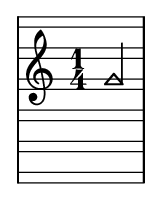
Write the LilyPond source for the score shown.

\version "2.14.0"

\header {
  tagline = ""
}

\paper {
  #(set-paper-size "a10")
}

%Customizing note head stencils based on pitch
%Defining stencils

upTriangle =
#(ly:make-stencil 
	(list 'embedded-ps
    "gsave
      currentpoint translate
      newpath
      -.1875 -.5 moveto
      .65625 .5 lineto
      1.5 -.5 lineto
      closepath
      fill
      grestore" )
    (cons -.1875 1.5)
    (cons -.5 .5)
)

downTriangle =
#(ly:make-stencil 
	(list 'embedded-ps
    "gsave
      currentpoint translate

      newpath
      .08 .34 moveto
      .65625 -.4 lineto
      1.2325 .34 lineto
      closepath
      0.12 setlinewidth
      stroke      

      newpath
      -.0775 .43 moveto
      .65625 -.43 lineto
      1.39 .43 lineto
      closepath
      0.1 setlinewidth
      stroke      
	  
	  newpath
      -.1675 .48 moveto
      .65625 -.48 lineto
      1.48 .48 lineto
      closepath
      0.04 setlinewidth
      stroke

      grestore" )
    (cons -.1875 1.5)
    (cons -.5 .5)
)

upTriLgr = 
#(ly:make-stencil 
	(list 'embedded-ps
    "gsave
      currentpoint translate
      newpath
      -.1875 -.5 moveto
      .65625 .5 lineto
      1.5 -.5 lineto
      closepath
      fill
	  newpath
	  -.5 0 moveto
	  1.8 0 lineto
      closepath
      .19 setlinewidth
      stroke  
      grestore" )
    (cons -.1875 1.5)
    (cons -.5 .5)
)

downTriLgr =
#(ly:make-stencil 
	(list 'embedded-ps
    "gsave
      currentpoint translate
      newpath
      .08 .34 moveto
      .65625 -.4 lineto
      1.2325 .34 lineto
      closepath
      0.12 setlinewidth
      stroke      
      newpath
      -.0775 .43 moveto
      .65625 -.43 lineto
      1.39 .43 lineto
      closepath
      0.1 setlinewidth
      stroke      
	  newpath
      -.1675 .48 moveto
      .65625 -.48 lineto
      1.48 .48 lineto
      closepath
      0.04 setlinewidth
      stroke
	  newpath
	  -.5 0 moveto
	  1.8 0 lineto
      closepath
      .19 setlinewidth
      stroke  
      grestore" )
    (cons -.1875 1.5)
    (cons -.5 .5)
)

%Based on the pitch's semitone, which note head
#(define (semitone-to-stencil semitone)
         (let ((s (modulo semitone 12)))
         	(case s
		((11) upTriLgr)
		((0) downTriLgr)
		(else (if (= (remainder semitone 2) 0) downTriangle upTriangle))
	))
)

%Get the pitch from the grob, convert to semitone, and send it on
#(define (stencil-notehead grob)
   (semitone-to-stencil 
	 (ly:pitch-semitones (ly:event-property (event-cause grob) 'pitch))))


%Begin stem attachment adjustment code
%Assign stem attachment values to variables

upTriUpStem 	= #'(1 . -1)
upTridownStem 	= #'(1 . .9)
downTriUpStem	= #'(1 . .9)
downTriDownStem	= #'(1 . -1)

%Based on the pitch, is the stem up or down, 
%Then based on pitch is the note head an up or down triangle

#(define (pitch-to-stem pitch stemdir)
	(if (= (modulo (ly:pitch-semitones pitch) 2) 1) 
		(if (= UP stemdir) upTriUpStem upTridownStem)		
		(if (= DOWN stemdir) downTriDownStem downTriUpStem)
	)
)

%Get the stem from notehead grob
#(define (notehead-get-notecolumn nhgrob)
   (ly:grob-parent nhgrob X))

#(define (notehead-get-stem nhgrob)
   (let ((notecolumn (notehead-get-notecolumn nhgrob)))
     (ly:grob-object notecolumn 'stem)))

%Get the pitch and stem direction from the grob and send it on
#(define (stem-adjuster nhgrob)
	(pitch-to-stem
	    (ly:event-property (event-cause nhgrob) 'pitch) 
		(ly:grob-property (notehead-get-stem nhgrob) 'direction) ))

%Begin double-stem for half note code
#(define (doubleStemmer grob)
   (if (= 1 (ly:grob-property grob 'duration-log))

		(ly:stencil-combine-at-edge
              (ly:stem::print grob)
              X
              (- (ly:grob-property grob 'direction))
              (ly:stem::print grob)
              -.42 0) ;; note: use .15 for other side

		(ly:stem::print grob)
	)
)

%End customization scripts


upTriangleEmpty =
#(ly:make-stencil 
	(list 'embedded-ps
    "gsave
      currentpoint translate
      newpath
      -.1875 -.5 moveto
      .65625 .5 lineto
      1.5 -.5 lineto
      closepath
      0.19 setlinewidth
      stroke
      grestore" )
    (cons -.1875 1.5)
    (cons -.5 .5)
)

upTriangleFull =
#(ly:make-stencil 
	(list 'embedded-ps
    "gsave
      currentpoint translate
      newpath
      -.1875 -.5 moveto
      .65625 .5 lineto
      1.5 -.5 lineto
      closepath
      fill
      grestore" )
    (cons -.1875 1.5)
    (cons -.5 .5)
)

downTriangleEmpty =
#(ly:make-stencil 
	(list 'embedded-ps
    "gsave
      currentpoint translate

      newpath
      .08 .34 moveto
      .65625 -.4 lineto
      1.2325 .34 lineto
      closepath
      0.12 setlinewidth
      stroke      

      newpath
      -.0775 .43 moveto
      .65625 -.43 lineto
      1.39 .43 lineto
      closepath
      0.1 setlinewidth
      stroke      
	  
	  newpath
      -.1675 .48 moveto
      .65625 -.48 lineto
      1.48 .48 lineto
      closepath
      0.04 setlinewidth
      stroke

      grestore" )
    (cons -.1875 1.5)
    (cons -.5 .5)
)

downTriangleFull =
#(ly:make-stencil 
	(list 'embedded-ps
    "gsave
      currentpoint translate

      newpath
      .08 .34 moveto
      .65625 -.4 lineto
      1.2325 .34 lineto
      closepath
      0.12 setlinewidth
      stroke      

      newpath
      -.0775 .43 moveto
      .65625 -.43 lineto
      1.39 .43 lineto
      closepath
      0.1 setlinewidth
      stroke      
	  
	  newpath
      -.1675 .48 moveto
      .65625 -.48 lineto
      1.48 .48 lineto
      closepath
      fill

      grestore" )
    (cons -.1875 1.5)
    (cons -.5 .5)
)

upTriLgr = 
#(ly:make-stencil 
	(list 'embedded-ps
    "gsave
      currentpoint translate
      newpath
      -.1875 -.5 moveto
      .65625 .5 lineto
      1.5 -.5 lineto
      closepath
      0.19 setlinewidth
      stroke
	  newpath
	  -.5 0 moveto
	  1.8 0 lineto
      closepath
      .19 setlinewidth
      stroke  
      grestore" )
    (cons -.1875 1.5)
    (cons -.5 .5)
)

downTriLgr =
#(ly:make-stencil 
	(list 'embedded-ps
    "gsave
      currentpoint translate
      newpath
      .08 .34 moveto
      .65625 -.4 lineto
      1.2325 .34 lineto
      closepath
      0.12 setlinewidth
      stroke      
      newpath
      -.0775 .43 moveto
      .65625 -.43 lineto
      1.39 .43 lineto
      closepath
      0.1 setlinewidth
      stroke      
	  newpath
      -.1675 .48 moveto
      .65625 -.48 lineto
      1.48 .48 lineto
      closepath
      0.04 setlinewidth
      stroke
	  newpath
	  -.5 0 moveto
	  1.8 0 lineto
      closepath
      .19 setlinewidth
      stroke  
      grestore" )
    (cons -.1875 1.5)
    (cons -.5 .5)
)

%Based on the pitch's semitone, which note head
#(define (semitone-to-stencil semitone)
         (let ((s (modulo semitone 12)))
         	(case s
		((11) upTriLgr)
		((0) downTriLgr)
                ((2 4) downTriangleEmpty)
                ((5 7 9) upTriangleEmpty)
                ((1 3) upTriangleFull)
                ((6 8 10) downTriangleFull)
	))
)

%Get the pitch from the grob, convert to semitone, and send it on
#(define (stencil-notehead grob)
   (semitone-to-stencil 
	 (ly:pitch-semitones (ly:event-property (event-cause grob) 'pitch))))


%Begin stem attachment adjustment code
%Assign stem attachment values to variables

upTriUpStem 	= #'(1 . -1)
upTridownStem 	= #'(1 . .9)
downTriUpStem	= #'(1 . .9)
downTriDownStem	= #'(1 . -1)

%Based on the pitch, is the stem up or down, 
%Then based on pitch is the note head an up or down triangle

#(define (pitch-to-stem pitch stemdir)
	(if (= (modulo (ly:pitch-semitones pitch) 2) 1) 
		(if (= UP stemdir) upTriUpStem upTridownStem)		
		(if (= DOWN stemdir) downTriDownStem downTriUpStem)
	)
)

%Get the stem from notehead grob
#(define (notehead-get-notecolumn nhgrob)
   (ly:grob-parent nhgrob X))

#(define (notehead-get-stem nhgrob)
   (let ((notecolumn (notehead-get-notecolumn nhgrob)))
     (ly:grob-object notecolumn 'stem)))

%Get the pitch and stem direction from the grob and send it on
#(define (stem-adjuster nhgrob)
	(pitch-to-stem
	    (ly:event-property (event-cause nhgrob) 'pitch) 
		(ly:grob-property (notehead-get-stem nhgrob) 'direction) ))

%Begin double-stem for half note code
#(define (doubleStemmer grob)
   (if (= 1 (ly:grob-property grob 'duration-log))

		(ly:stencil-combine-at-edge
              (ly:stem::print grob)
              X
              (- (ly:grob-property grob 'direction))
              (ly:stem::print grob)
              -.42 0) ;; note: use .15 for other side

		(ly:stem::print grob)
	)
)

%End customization scripts

down = {
      \override Stem #'direction = #DOWN     
}

up = {
      \override Stem #'direction = #UP
}

nl = {
      \once \override Score.RehearsalMark #'transparent = ##t
      \mark "C"
}

tn = {
  \override Staff.StaffSymbol #'line-positions = #'(10 8 4 2 -2 -4 -8 -10 -14 -16 -20 -22)
  \override NoteHead #'stem-attachment = #stem-adjuster
  \override NoteHead #'stencil = #stencil-notehead
  \override Stem #'stencil = #doubleStemmer
}

notes = \relative c {
      \time 1/4
      \autoBeamOff

      \up
      g''4
}

\new Staff \with {
  \remove "Accidental_engraver"
  \remove "Key_engraver" 
  staffLineLayoutFunction = #(lambda (p) (floor (/ (+ (ly:pitch-semitones p) 1) 2)))
  middleCPosition = #-6
  clefGlyph = #"clefs.G"
  clefPosition = #(+ -6 4)
}
{
  \tn
  \notes 
}


